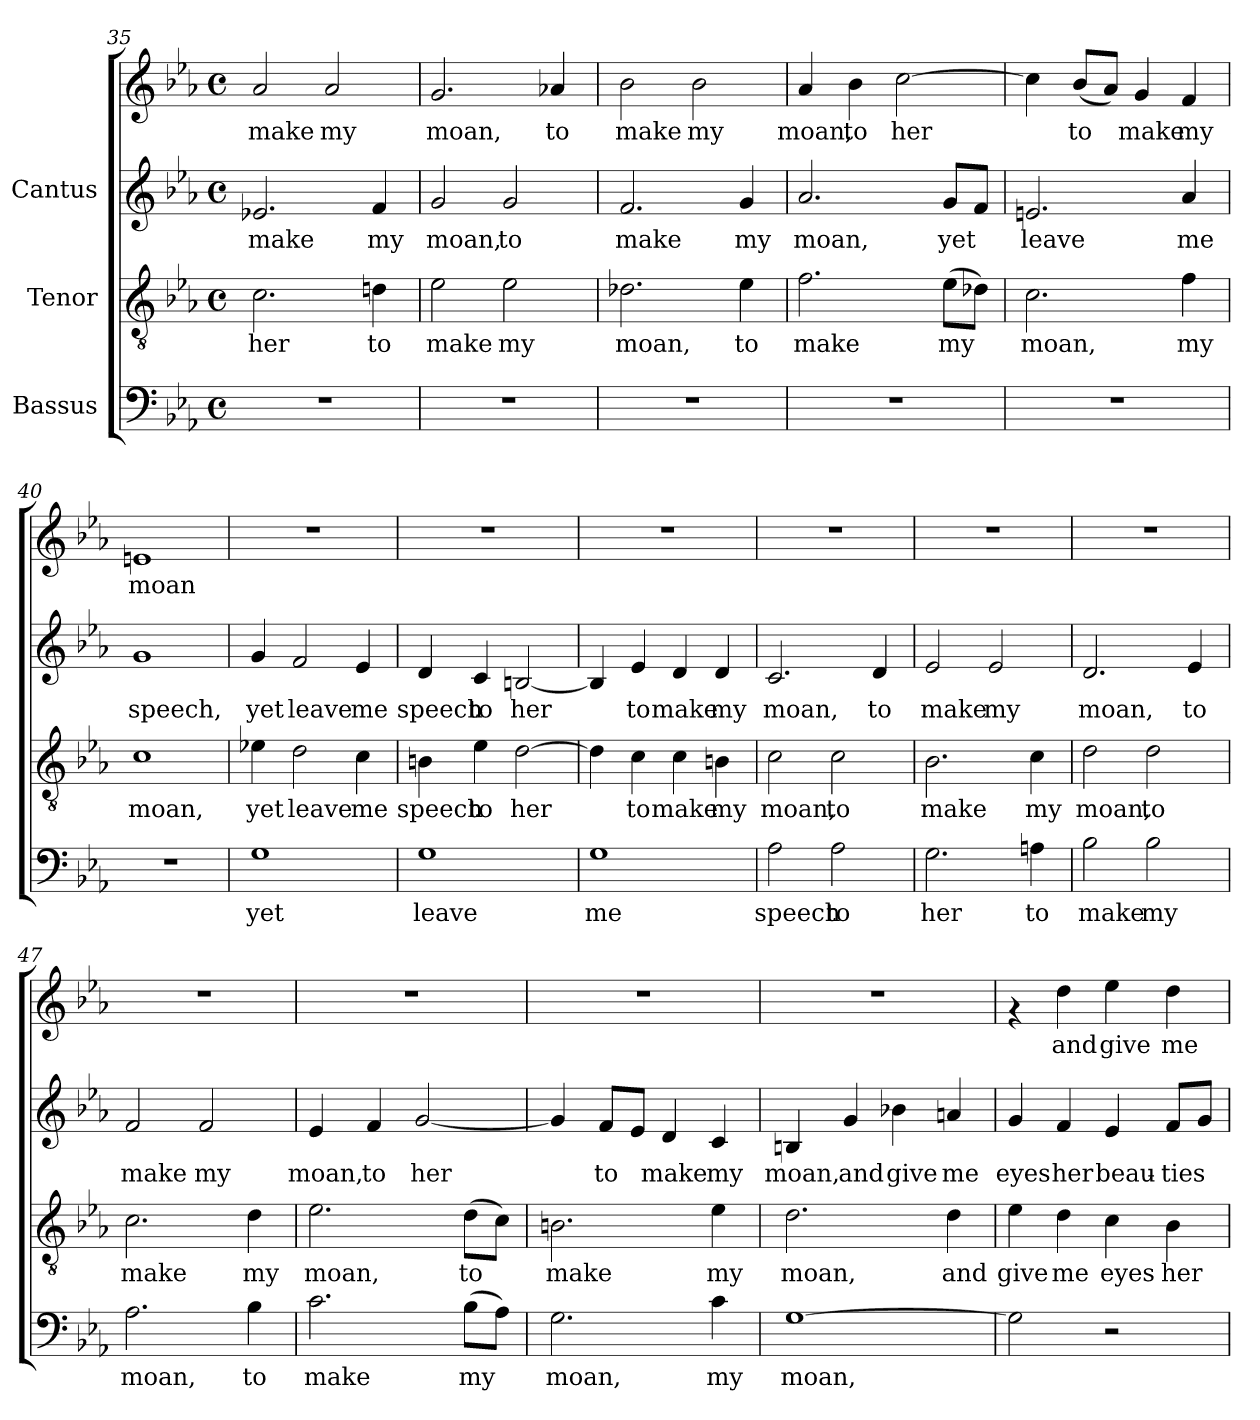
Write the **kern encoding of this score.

**kern	**text	**kern	**text	**kern	**text	**kern	**text
*part3	*part3	*part2	*part2	*part1	*part1	*part1	*part1
*staff4	*staff4	*staff3	*staff3	*staff2	*staff2	*staff1	*staff1
*I"Bassus	*	*I"Tenor	*	*I"Cantus	*	*	*
*clefF4	*	*clefGv2	*	*clefG2	*	*clefG2	*
*k[b-e-a-]	*	*k[b-e-a-]	*	*k[b-e-a-]	*	*k[b-e-a-]	*
*E-:	*	*E-:	*	*E-:	*	*E-:	*
*M4/4	*	*M4/4	*	*M4/4	*	*M4/4	*
*met(c)	*	*met(c)	*	*met(c)	*	*met(c)	*
=35	=35	=35	=35	=35	=35	=35	=35
!	!	!	!LO:LY:b:cj	!	!LO:LY:b:cj	!	!LO:LY:b:cj
1r	.	2.c\	her	2.e-X/	make	2a-/	make
!	!	!	!	!	!	!	!LO:LY:b:cj
.	.	.	.	.	.	2a-/	my
!	!	!	!LO:LY:b:cj	!	!LO:LY:b:cj	!	!
.	.	4dn\	to	4f/	my	.	.
=36	=36	=36	=36	=36	=36	=36	=36
!	!	!	!LO:LY:b:cj	!	!LO:LY:b:cj	!	!LO:LY:b:cj
1r	.	2e-\	make	2g/	moan,	2.g/	moan,
!	!	!	!LO:LY:b:cj	!	!LO:LY:b:cj	!	!
.	.	2e-\	my	2g/	to	.	.
!	!	!	!	!	!	!	!LO:LY:b:cj
.	.	.	.	.	.	4a-X/	to
=37	=37	=37	=37	=37	=37	=37	=37
!	!	!	!LO:LY:b:cj	!	!LO:LY:b:cj	!	!LO:LY:b:cj
1r	.	2.d-X\	moan,	2.f/	make	2b-\	make
!	!	!	!	!	!	!	!LO:LY:b:cj
.	.	.	.	.	.	2b-\	my
!	!	!	!LO:LY:b:cj	!	!LO:LY:b:cj	!	!
.	.	4e-\	to	4g/	my	.	.
!!LO:PB:g=z
=38	=38	=38	=38	=38	=38	=38	=38
!	!	!	!LO:LY:b:cj	!	!LO:LY:b:cj	!	!LO:LY:b:cj
1r	.	2.f\	make	2.a-/	moan,	4a-/	moan,
!	!	!	!	!	!	!	!LO:LY:b:cj
.	.	.	.	.	.	4b-\	to
!	!	!	!	!	!	!	!LO:LY:b:cj
.	.	.	.	.	.	[>2cc\	her
!	!	!	!LO:LY:b:cj	!	!LO:LY:b:cj	!	!
.	.	(>8e-\L	my	8g/L	yet	.	.
!	!	!	!LO:LY:b:cj	!	!LO:LY:b:cj	!	!
.	.	8d-X\J)	.	8f/J	.	.	.
=39	=39	=39	=39	=39	=39	=39	=39
!	!	!	!LO:LY:b:cj	!	!LO:LY:b:cj	!	!LO:LY:b:cj
1r	.	2.c\	moan,	2.en/	leave	4cc\]	.
!	!	!	!	!	!	!	!LO:LY:b:cj
.	.	.	.	.	.	(<8b-/L	to
!	!	!	!	!	!	!	!LO:LY:b:cj
.	.	.	.	.	.	8a-/J)	.
!	!	!	!	!	!	!	!LO:LY:b:cj
.	.	.	.	.	.	4g/	make
!	!	!	!LO:LY:b:cj	!	!LO:LY:b:cj	!	!LO:LY:b:cj
.	.	4f\	my	4a-/	me	4f/	my
=40	=40	=40	=40	=40	=40	=40	=40
!	!	!	!LO:LY:b:cj	!	!LO:LY:b:cj	!	!LO:LY:b:cj
1r	.	1c	moan,	1g	speech,	1en	moan
=41	=41	=41	=41	=41	=41	=41	=41
!	!LO:LY:b:cj	!	!LO:LY:b:cj	!	!LO:LY:b:cj	!	!
1G	yet	4e-X\	yet	4g/	yet	1r	.
!	!	!	!LO:LY:b:cj	!	!LO:LY:b:cj	!	!
.	.	2d\	leave	2f/	leave	.	.
!	!	!	!LO:LY:b:cj	!	!LO:LY:b:cj	!	!
.	.	4c\	me	4e-/	me	.	.
=42	=42	=42	=42	=42	=42	=42	=42
!	!LO:LY:b:cj	!	!LO:LY:b:cj	!	!LO:LY:b:cj	!	!
1G	leave	4Bn\	speech	4d/	speech	1r	.
!	!	!	!LO:LY:b:cj	!	!LO:LY:b:cj	!	!
.	.	4e-\	to	4c/	to	.	.
!	!	!	!LO:LY:b:cj	!	!LO:LY:b:cj	!	!
.	.	[>2d\	her	[<2Bn/	her	.	.
!!LO:LB:g=z
=43	=43	=43	=43	=43	=43	=43	=43
!	!LO:LY:b:cj	!	!LO:LY:b:cj	!	!LO:LY:b:cj	!	!
1G	me	4d\]	.	4Bn/]	.	1r	.
!	!	!	!LO:LY:b:cj	!	!LO:LY:b:cj	!	!
.	.	4c\	to	4e-/	to	.	.
!	!	!	!LO:LY:b:cj	!	!LO:LY:b:cj	!	!
.	.	4c\	make	4d/	make	.	.
!	!	!	!LO:LY:b:cj	!	!LO:LY:b:cj	!	!
.	.	4Bn\	my	4d/	my	.	.
=44	=44	=44	=44	=44	=44	=44	=44
!	!LO:LY:b:cj	!	!LO:LY:b:cj	!	!LO:LY:b:cj	!	!
2A-\	speech	2c\	moan,	2.c/	moan,	1r	.
!	!LO:LY:b:cj	!	!LO:LY:b:cj	!	!	!	!
2A-\	to	2c\	to	.	.	.	.
!	!	!	!	!	!LO:LY:b:cj	!	!
.	.	.	.	4d/	to	.	.
=45	=45	=45	=45	=45	=45	=45	=45
!	!LO:LY:b:cj	!	!LO:LY:b:cj	!	!LO:LY:b:cj	!	!
2.G\	her	2.B-\	make	2e-/	make	1r	.
!	!	!	!	!	!LO:LY:b:cj	!	!
.	.	.	.	2e-/	my	.	.
!	!LO:LY:b:cj	!	!LO:LY:b:cj	!	!	!	!
4An\	to	4c\	my	.	.	.	.
=46	=46	=46	=46	=46	=46	=46	=46
!	!LO:LY:b:cj	!	!LO:LY:b:cj	!	!LO:LY:b:cj	!	!
2B-\	make	2d\	moan,	2.d/	moan,	1r	.
!	!LO:LY:b:cj	!	!LO:LY:b:cj	!	!	!	!
2B-\	my	2d\	to	.	.	.	.
!	!	!	!	!	!LO:LY:b:cj	!	!
.	.	.	.	4e-/	to	.	.
=47	=47	=47	=47	=47	=47	=47	=47
!	!LO:LY:b:cj	!	!LO:LY:b:cj	!	!LO:LY:b:cj	!	!
2.A-\	moan,	2.c\	make	2f/	make	1r	.
!	!	!	!	!	!LO:LY:b:cj	!	!
.	.	.	.	2f/	my	.	.
!	!LO:LY:b:cj	!	!LO:LY:b:cj	!	!	!	!
4B-\	to	4d\	my	.	.	.	.
!!LO:LB:g=z
=48	=48	=48	=48	=48	=48	=48	=48
!	!LO:LY:b:cj	!	!LO:LY:b:cj	!	!LO:LY:b:cj	!	!
2.c\	make	2.e-\	moan,	4e-/	moan,	1r	.
!	!	!	!	!	!LO:LY:b:cj	!	!
.	.	.	.	4f/	to	.	.
!	!	!	!	!	!LO:LY:b:cj	!	!
.	.	.	.	[<2g/	her	.	.
!	!LO:LY:b:cj	!	!LO:LY:b:cj	!	!	!	!
(>8B-\L	my	(>8d\L	to	.	.	.	.
!	!LO:LY:b:cj	!	!LO:LY:b:cj	!	!	!	!
8A-\J)	.	8c\J)	.	.	.	.	.
=49	=49	=49	=49	=49	=49	=49	=49
!	!LO:LY:b:cj	!	!LO:LY:b:cj	!	!LO:LY:b:cj	!	!
2.G\	moan,	2.Bn\	make	4g/]	.	1r	.
!	!	!	!	!	!LO:LY:b:cj	!	!
.	.	.	.	8f/L	to	.	.
!	!	!	!	!	!LO:LY:b:cj	!	!
.	.	.	.	8e-/J	.	.	.
!	!	!	!	!	!LO:LY:b:cj	!	!
.	.	.	.	4d/	make	.	.
!	!LO:LY:b:cj	!	!LO:LY:b:cj	!	!LO:LY:b:cj	!	!
4c\	my	4e-\	my	4c/	my	.	.
=50	=50	=50	=50	=50	=50	=50	=50
!	!LO:LY:b:cj	!	!LO:LY:b:cj	!	!LO:LY:b:cj	!	!
[>1G	moan,	2.d\	moan,	4Bn/	moan,	1r	.
!	!	!	!	!	!LO:LY:b:cj	!	!
.	.	.	.	4g/	and	.	.
!	!	!	!	!	!LO:LY:b:cj	!	!
.	.	.	.	4b-X\	give	.	.
!	!	!	!LO:LY:b:cj	!	!LO:LY:b:cj	!	!
.	.	4d\	and	4an/	me	.	.
=51	=51	=51	=51	=51	=51	=51	=51
!	!	!	!LO:LY:b:cj	!	!LO:LY:b:cj	!	!
2G\]	.	4e-\	give	4g/	eyes	4rf	.
!	!	!	!LO:LY:b:cj	!	!LO:LY:b:cj	!	!LO:LY:b:cj
.	.	4d\	me	4f/	her	4dd\	and
!	!	!	!LO:LY:b:cj	!	!LO:LY:b:cj	!	!LO:LY:b:cj
2r	.	4c\	eyes	4e-/	beau-	4ee-\	give
!	!	!	!LO:LY:b:cj	!	!LO:LY:b:cj	!	!LO:LY:b:cj
.	.	4B-\	her	8f/L	-ties	4dd\	me
!	!	!	!	!	!LO:LY:b:cj	!	!
.	.	.	.	8g/J	.	.	.
=	=	=	=	=	=	=	=
*-	*-	*-	*-	*-	*-	*-	*-
